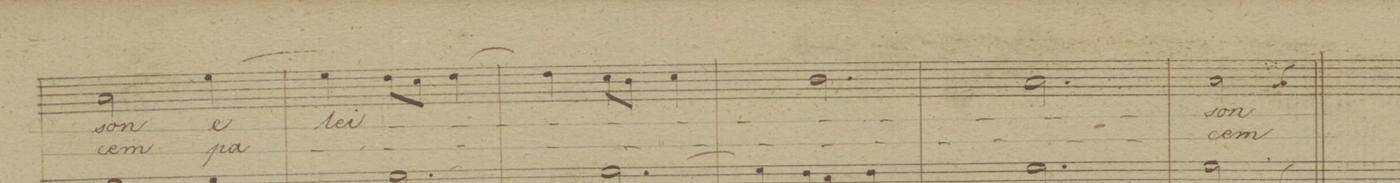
**kern	**dynam	**text	**text
*I"Canto	*	*	*
*clefC1	*	*	*
*k[b-]	*	*	*
*M3/4	*	*	*
2f\	.	-son	-cem
[4cc\	.	e-	pa-
=69	=69	=69	=69
4cc\]	.	-lei-	.
8b-\L	.	.	.
8a\J	.	.	.
[4b-\	.	.	.
=70	=70	=70	=70
4b-\]	.	.	.
8a\L	.	.	.
8g\J	.	.	.
4a\	.	.	.
=71	=71	=71	=71
2.g\	.	.	.
=72	=72	=72	=72
2.f\	.	.	.
=73	=73	=73	=73
2f\	.	-son	-cem
4r	.	.	.
==	==	==	==
*-	*-	*-	*-
